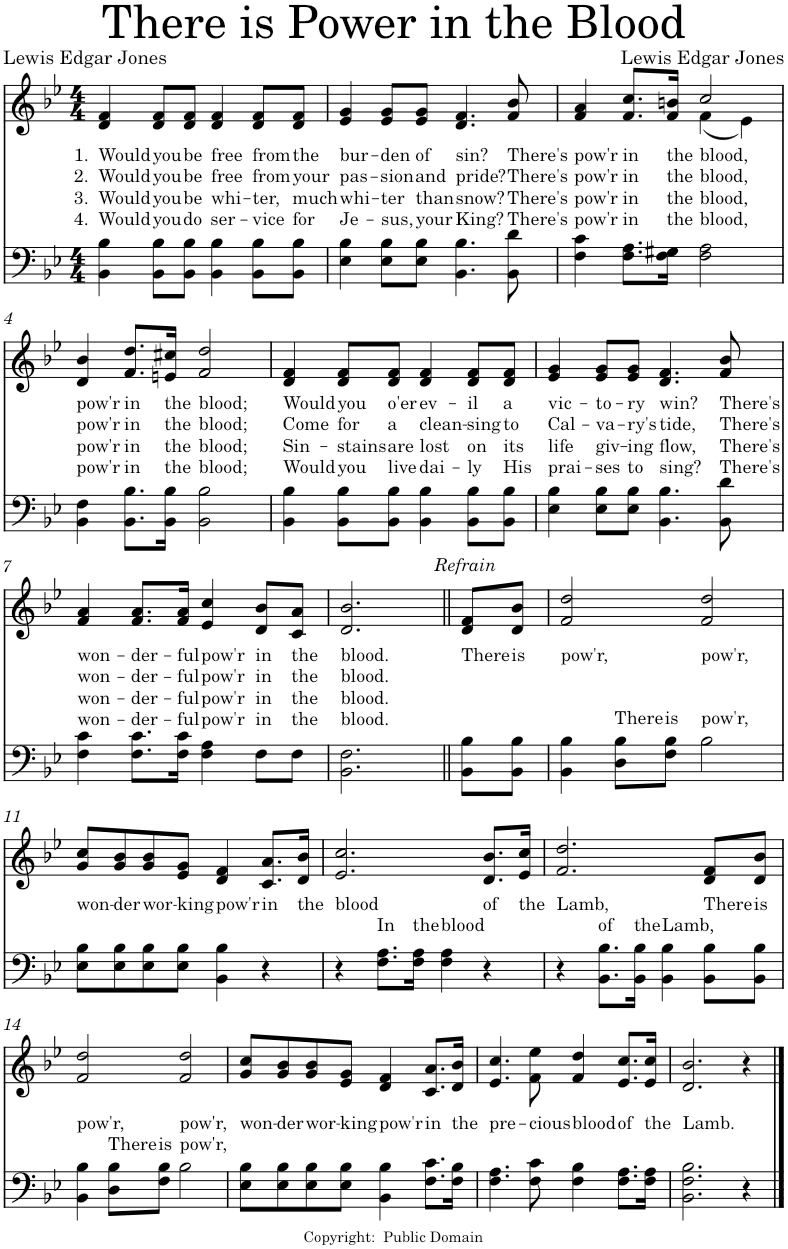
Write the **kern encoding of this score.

**kern	**text	**kern	**text	**text	**text	**text
*part1	*part1	*part1	*part1	*part1	*part1	*part1
*staff2	*staff2	*staff1	*staff1	*staff1	*staff1	*staff1
*I"Piano	*	*	*	*	*	*
*I'Pno.	*	*	*	*	*	*
*clefF4	*	*clefG2	*	*	*	*
*k[b-e-]	*	*k[b-e-]	*	*	*	*
*M4/4	*	*M4/4	*	*	*	*
=1	=1	=1	=1	=1	=1	=1
!	!	!	!LO:LY:b	!LO:LY:b	!LO:LY:b	!LO:LY:b
4BB-\ 4B-\	.	4d/ 4f/	1. Would	2. Would	3. Would	4. Would
!	!	!	!LO:LY:b	!LO:LY:b	!LO:LY:b	!LO:LY:b
8BB-\ 8B-\L	.	8d/ 8f/L	you	you	you	you
!	!	!	!LO:LY:b	!LO:LY:b	!LO:LY:b	!LO:LY:b
8BB-\ 8B-\J	.	8d/ 8f/J	be	be	be	do
!	!	!	!LO:LY:b	!LO:LY:b	!LO:LY:b	!LO:LY:b
4BB-\ 4B-\	.	4d/ 4f/	free	free	whi-	ser-
!	!	!	!LO:LY:b	!LO:LY:b	!LO:LY:b	!LO:LY:b
8BB-\ 8B-\L	.	8d/ 8f/L	from	from	-ter,	-vice
!	!	!	!LO:LY:b	!LO:LY:b	!LO:LY:b	!LO:LY:b
8BB-\ 8B-\J	.	8d/ 8f/J	the	your	much	for
=2	=2	=2	=2	=2	=2	=2
!	!	!	!LO:LY:b	!LO:LY:b	!LO:LY:b	!LO:LY:b
4E-\ 4B-\	.	4e-/ 4g/	bur-	pas-	whi-	Je-
!	!	!	!LO:LY:b	!LO:LY:b	!LO:LY:b	!LO:LY:b
8E-\ 8B-\L	.	8e-/ 8g/L	-den	-sion	-ter	-sus,
!	!	!	!LO:LY:b	!LO:LY:b	!LO:LY:b	!LO:LY:b
8E-\ 8B-\J	.	8e-/ 8g/J	of	and	than	your
!	!	!	!LO:LY:b	!LO:LY:b	!LO:LY:b	!LO:LY:b
4.BB-\ 4.B-\	.	4.d/ 4.f/	sin?	pride?	snow?	King?
!	!	!	!LO:LY:b	!LO:LY:b	!LO:LY:b	!LO:LY:b
8BB-\ 8d\	.	8f/ 8b-/	There's	There's	There's	There's
=3	=3	=3	=3	=3	=3	=3
!	!	!	!LO:LY:b	!LO:LY:b	!LO:LY:b	!LO:LY:b
*	*	*^	*	*	*	*
4F\ 4c\	.	4f/ 4a/	2ryy	pow'r	pow'r	pow'r	pow'r
!	!	!	!	!LO:LY:b	!LO:LY:b	!LO:LY:b	!LO:LY:b
8.F\ 8.A\L	.	8.f/ 8.cc/L	.	in	in	in	in
!	!	!	!	!LO:LY:b	!LO:LY:b	!LO:LY:b	!LO:LY:b
16F\ 16G#X\Jk	.	16f/ 16bn/Jk	.	the	the	the	the
!	!	!	!	!LO:LY:b	!LO:LY:b	!LO:LY:b	!LO:LY:b
2F\ 2A\	.	2cc/	(4f\	blood,	blood,	blood,	blood,
.	.	.	4e-\)	.	.	.	.
!!LO:LB:g=z
=4	=4	=4	=4	=4	=4	=4	=4
!	!	!	!	!LO:LY:b	!LO:LY:b	!LO:LY:b	!LO:LY:b
*	*	*v	*v	*	*	*	*
4BB-\ 4F\	.	4d/ 4b-/	pow'r	pow'r	pow'r	pow'r
!	!	!	!LO:LY:b	!LO:LY:b	!LO:LY:b	!LO:LY:b
8.BB-\ 8.B-\L	.	8.f/ 8.dd/L	in	in	in	in
!	!	!	!LO:LY:b	!LO:LY:b	!LO:LY:b	!LO:LY:b
16BB-\ 16B-\Jk	.	16en/ 16cc#X/Jk	the	the	the	the
!	!	!	!LO:LY:b	!LO:LY:b	!LO:LY:b	!LO:LY:b
2BB-\ 2B-\	.	2f/ 2dd/	blood;	blood;	blood;	blood;
=5	=5	=5	=5	=5	=5	=5
!	!	!	!LO:LY:b	!LO:LY:b	!LO:LY:b	!LO:LY:b
4BB-\ 4B-\	.	4d/ 4f/	Would	Come	Sin-	Would
!	!	!	!LO:LY:b	!LO:LY:b	!LO:LY:b	!LO:LY:b
8BB-\ 8B-\L	.	8d/ 8f/L	you	for	-stains	you
!	!	!	!LO:LY:b	!LO:LY:b	!LO:LY:b	!LO:LY:b
8BB-\ 8B-\J	.	8d/ 8f/J	o'er	a	are	live
!	!	!	!LO:LY:b	!LO:LY:b	!LO:LY:b	!LO:LY:b
4BB-\ 4B-\	.	4d/ 4f/	ev-	clean-	lost	dai-
!	!	!	!LO:LY:b	!LO:LY:b	!LO:LY:b	!LO:LY:b
8BB-\ 8B-\L	.	8d/ 8f/L	-il	-sing	on	-ly
!	!	!	!LO:LY:b	!LO:LY:b	!LO:LY:b	!LO:LY:b
8BB-\ 8B-\J	.	8d/ 8f/J	a	to	its	His
=6	=6	=6	=6	=6	=6	=6
!	!	!	!LO:LY:b	!LO:LY:b	!LO:LY:b	!LO:LY:b
4E-\ 4B-\	.	4e-/ 4g/	vic-	Cal-	life	prai-
!	!	!	!LO:LY:b	!LO:LY:b	!LO:LY:b	!LO:LY:b
8E-\ 8B-\L	.	8e-/ 8g/L	-to-	-va-	giv-	-ses
!	!	!	!LO:LY:b	!LO:LY:b	!LO:LY:b	!LO:LY:b
8E-\ 8B-\J	.	8e-/ 8g/J	-ry	-ry's	-ing	to
!	!	!	!LO:LY:b	!LO:LY:b	!LO:LY:b	!LO:LY:b
4.BB-\ 4.B-\	.	4.d/ 4.f/	win?	tide,	flow,	sing?
!	!	!	!LO:LY:b	!LO:LY:b	!LO:LY:b	!LO:LY:b
8BB-\ 8d\	.	8f/ 8b-/	There's	There's	There's	There's
!!LO:LB:g=z
=7	=7	=7	=7	=7	=7	=7
!	!	!	!LO:LY:b	!LO:LY:b	!LO:LY:b	!LO:LY:b
4F\ 4c\	.	4f/ 4a/	won-	won-	won-	won-
!	!	!	!LO:LY:b	!LO:LY:b	!LO:LY:b	!LO:LY:b
8.F\ 8.c\L	.	8.f/ 8.a/L	-der-	-der-	-der-	-der-
!	!	!	!LO:LY:b	!LO:LY:b	!LO:LY:b	!LO:LY:b
16F\ 16c\Jk	.	16f/ 16a/Jk	-ful	-ful	-ful	-ful
!	!	!	!LO:LY:b	!LO:LY:b	!LO:LY:b	!LO:LY:b
4F\ 4A\	.	4e-/ 4cc/	pow'r	pow'r	pow'r	pow'r
!	!	!	!LO:LY:b	!LO:LY:b	!LO:LY:b	!LO:LY:b
8F\L	.	8d/ 8b-/L	in	in	in	in
!	!	!	!LO:LY:b	!LO:LY:b	!LO:LY:b	!LO:LY:b
8F\J	.	8c/ 8a/J	the	the	the	the
=8	=8	=8	=8	=8	=8	=8
!	!	!	!LO:LY:b	!LO:LY:b	!LO:LY:b	!LO:LY:b
2.BB-\ 2.F\	.	2.d/ 2.b-/	blood.	blood.	blood.	blood.
!!LO:REH:place=s1:a:i:cj:t=Refrain
=9||	=9||	=9||	=9||	=9||	=9||	=9||
!	!	!	!LO:LY:b	!	!	!
8BB-\ 8B-\L	.	8d/ 8f/L	There	.	.	.
!	!	!	!LO:LY:b	!	!	!
8BB-\ 8B-\J	.	8d/ 8b-/J	is	.	.	.
=10	=10	=10	=10	=10	=10	=10
!	!	!	!LO:LY:b	!	!	!
4BB-\ 4B-\	.	2f/ 2dd/	pow'r,	.	.	.
!	!LO:LY:a	!	!	!	!	!
8D\ 8B-\L	There	.	.	.	.	.
!	!LO:LY:a	!	!	!	!	!
8F\ 8B-\J	is	.	.	.	.	.
!	!LO:LY:a	!	!LO:LY:b	!	!	!
2B-\	pow'r,	2f/ 2dd/	pow'r,	.	.	.
!!LO:LB:g=z
=11	=11	=11	=11	=11	=11	=11
!	!	!	!LO:LY:b	!	!	!
8E-\ 8B-\L	.	8g/ 8cc/L	won-	.	.	.
!	!	!	!LO:LY:b	!	!	!
8E-\ 8B-\	.	8g/ 8b-/	-der	.	.	.
!	!	!	!LO:LY:b	!	!	!
8E-\ 8B-\	.	8g/ 8b-/	wor-	.	.	.
!	!	!	!LO:LY:b	!	!	!
8E-\ 8B-\J	.	8e-/ 8g/J	-king	.	.	.
!	!	!	!LO:LY:b	!	!	!
4BB-\ 4B-\	.	4d/ 4f/	pow'r	.	.	.
!	!	!	!LO:LY:b	!	!	!
4r	.	8.c/ 8.a/L	in	.	.	.
!	!	!	!LO:LY:b	!	!	!
.	.	16d/ 16b-/Jk	the	.	.	.
=12	=12	=12	=12	=12	=12	=12
!	!	!	!LO:LY:b	!	!	!
4r	.	2.e-/ 2.cc/	blood	.	.	.
!	!LO:LY:a	!	!	!	!	!
8.F\ 8.A\L	In	.	.	.	.	.
!	!LO:LY:a	!	!	!	!	!
16F\ 16A\Jk	the	.	.	.	.	.
!	!LO:LY:a	!	!	!	!	!
4F\ 4A\	blood	.	.	.	.	.
!	!	!	!LO:LY:b	!	!	!
4r	.	8.d/ 8.b-/L	of	.	.	.
!	!	!	!LO:LY:b	!	!	!
.	.	16e-/ 16cc/Jk	the	.	.	.
=13	=13	=13	=13	=13	=13	=13
!	!	!	!LO:LY:b	!	!	!
4r	.	2.f/ 2.dd/	Lamb,	.	.	.
!	!LO:LY:a	!	!	!	!	!
8.BB-\ 8.B-\L	of	.	.	.	.	.
!	!LO:LY:a	!	!	!	!	!
16BB-\ 16B-\Jk	the	.	.	.	.	.
!	!LO:LY:a	!	!	!	!	!
4BB-\ 4B-\	Lamb,	.	.	.	.	.
!	!	!	!LO:LY:b	!	!	!
8BB-\ 8B-\L	.	8d/ 8f/L	There	.	.	.
!	!	!	!LO:LY:b	!	!	!
8BB-\ 8B-\J	.	8d/ 8b-/J	is	.	.	.
!!LO:LB:g=z
=14	=14	=14	=14	=14	=14	=14
!	!	!	!LO:LY:b	!	!	!
4BB-\ 4B-\	.	2f/ 2dd/	pow'r,	.	.	.
!	!LO:LY:a	!	!	!	!	!
8D\ 8B-\L	There	.	.	.	.	.
!	!LO:LY:a	!	!	!	!	!
8F\ 8B-\J	is	.	.	.	.	.
!	!LO:LY:a	!	!LO:LY:b	!	!	!
2B-\	pow'r,	2f/ 2dd/	pow'r,	.	.	.
=15	=15	=15	=15	=15	=15	=15
!	!	!	!LO:LY:b	!	!	!
8E-\ 8B-\L	.	8g/ 8cc/L	won-	.	.	.
!	!	!	!LO:LY:b	!	!	!
8E-\ 8B-\	.	8g/ 8b-/	-der	.	.	.
!	!	!	!LO:LY:b	!	!	!
8E-\ 8B-\	.	8g/ 8b-/	wor-	.	.	.
!	!	!	!LO:LY:b	!	!	!
8E-\ 8B-\J	.	8e-/ 8g/J	-king	.	.	.
!	!	!	!LO:LY:b	!	!	!
4BB-\ 4B-\	.	4d/ 4f/	pow'r	.	.	.
!	!	!	!LO:LY:b	!	!	!
8.F\ 8.c\L	.	8.c/ 8.a/L	in	.	.	.
!	!	!	!LO:LY:b	!	!	!
16F\ 16B-\Jk	.	16d/ 16b-/Jk	the	.	.	.
=16	=16	=16	=16	=16	=16	=16
!	!	!	!LO:LY:b	!	!	!
4.F\ 4.A\	.	4.e-/ 4.cc/	pre-	.	.	.
!	!	!	!LO:LY:b	!	!	!
8F\ 8c\	.	8f\ 8ee-\	-cious	.	.	.
!	!	!	!LO:LY:b	!	!	!
4F\ 4B-\	.	4f/ 4dd/	blood	.	.	.
!	!	!	!LO:LY:b	!	!	!
8.F\ 8.A\L	.	8.e-/ 8.cc/L	of	.	.	.
!	!	!	!LO:LY:b	!	!	!
16F\ 16A\Jk	.	16e-/ 16cc/Jk	the	.	.	.
=17	=17	=17	=17	=17	=17	=17
!	!	!	!LO:LY:b	!	!	!
2.BB-\ 2.F\ 2.B-\	.	2.d/ 2.b-/	Lamb.	.	.	.
4r	.	4r	.	.	.	.
==	==	==	==	==	==	==
*-	*-	*-	*-	*-	*-	*-
